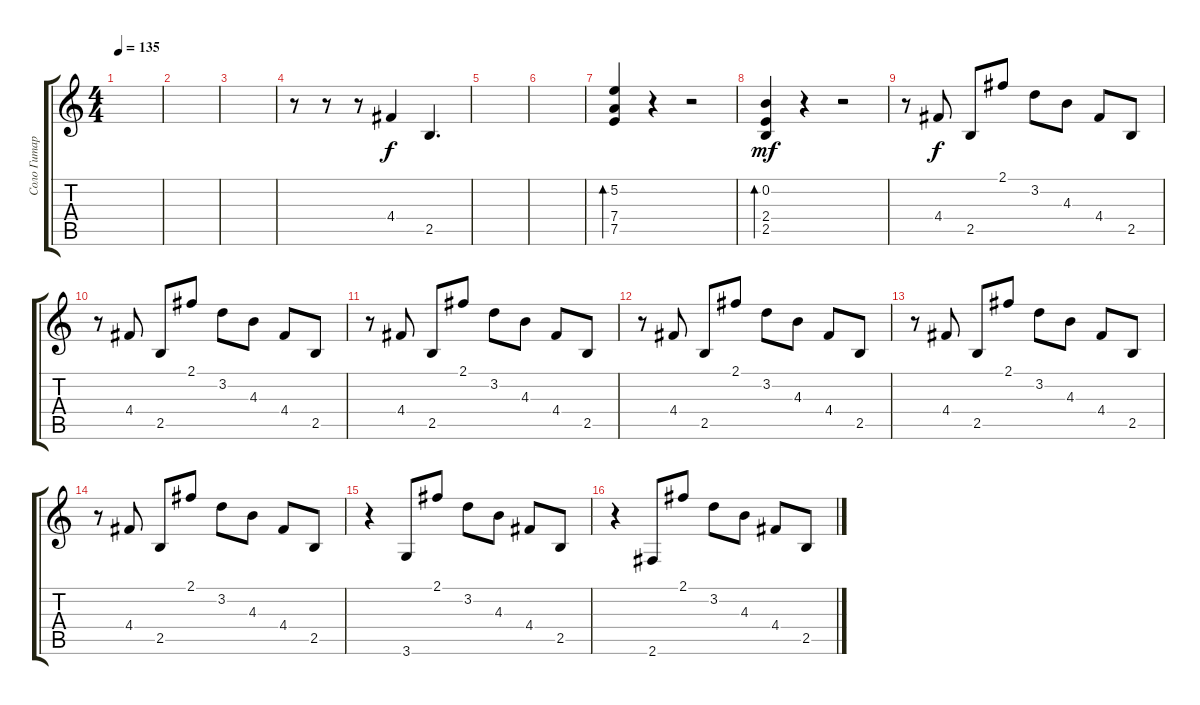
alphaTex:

\track ("Соло Гитара" "Соло Гитар") {instrument electricguitarclean}
\staff {score tabs}
\tuning (E4 B3 G3 D3 A2 E2) {hide}
\ts (4 4)
\tempo 135
\clef g2
\ks c
|
|
|
r.8{volume 10 balance 12} r.8 r.8 4.4.4 2.5.4{d} |
|
|
(5.2 7.4 7.5).4{bd 240 volume 12 balance 10} r.4 r.2 |
(0.2 2.4 2.5).4{bd 240 dy mf} r.4 r.2 |
r.8 4.4.8{dy f volume 10 balance 13} 2.5.8 2.1.8 3.2.8 4.3.8 4.4.8 2.5.8 |
r.8 4.4.8 2.5.8 2.1.8 3.2.8 4.3.8 4.4.8 2.5.8 |
r.8 4.4.8 2.5.8 2.1.8 3.2.8 4.3.8 4.4.8 2.5.8 |
r.8 4.4.8 2.5.8 2.1.8 3.2.8 4.3.8 4.4.8 2.5.8 |
r.8 4.4.8{balance 13} 2.5.8 2.1.8 3.2.8 4.3.8 4.4.8 2.5.8 |
r.8 4.4.8 2.5.8 2.1.8 3.2.8 4.3.8 4.4.8 2.5.8 |
r.4 3.6.8 2.1.8 3.2.8 4.3.8 4.4.8 2.5.8 |
r.4 2.6.8 2.1.8 3.2.8 4.3.8 4.4.8 2.5.8
